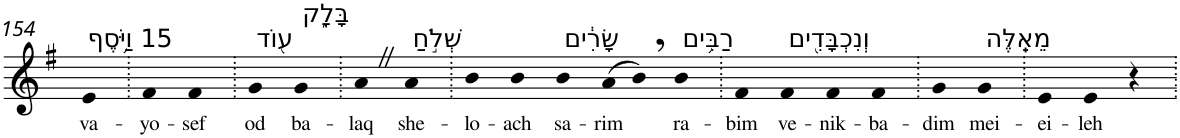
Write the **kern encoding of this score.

**kern	**text
*part1	*part1
*staff1	*staff1
*I"Piano	*
*I'Pno	*
!!LO:PB:g=z
*clefG2	*
*k[f#]	*
*G:	*
=154	=154
!LO:TX:a:t=15 וַיֹּ֥סֶף	!
!	!LO:LY:b
4e	va-
=155.	=155.
!	!LO:LY:b
4f#	-yo-
!	!LO:LY:b
4f#	-sef
=156.	=156.
!LO:TX:a:t=ע֖וֹד	!
!	!LO:LY:b
4g	od
!LO:TX:a:t=בָּלָ֑ק	!
!	!LO:LY:b
4g	ba-
=157.	=157.
!	!LO:LY:b
4aZ	-laq
!LO:TX:a:t=שְׁלֹ֣חַ	!
!	!LO:LY:b
4a	she-
=158.	=158.
!	!LO:LY:b
4b	-lo-
!	!LO:LY:b
4b	-ach
!LO:TX:a:t=שָׂרִ֔ים	!
!	!LO:LY:b
4b	sa-
!	!LO:LY:b
(>8a	-rim
8b,)	.
!LO:TX:a:t=רַבִּ֥ים	!
!	!LO:LY:b
4b	ra-
=159.	=159.
!	!LO:LY:b
4f#	-bim
!LO:TX:a:t=וְנִכְבָּדִ֖ים	!
!	!LO:LY:b
4f#	ve-
!	!LO:LY:b
4f#	-nik-
!	!LO:LY:b
4f#	-ba-
=160.	=160.
!	!LO:LY:b
4g	-dim
!LO:TX:a:t=מֵאֵֽלֶּה	!
!	!LO:LY:b
4g	mei-
=161.	=161.
!	!LO:LY:b
4e	-ei-
!	!LO:LY:b
4e	-leh
4r	.
=.	=.
*-	*-
